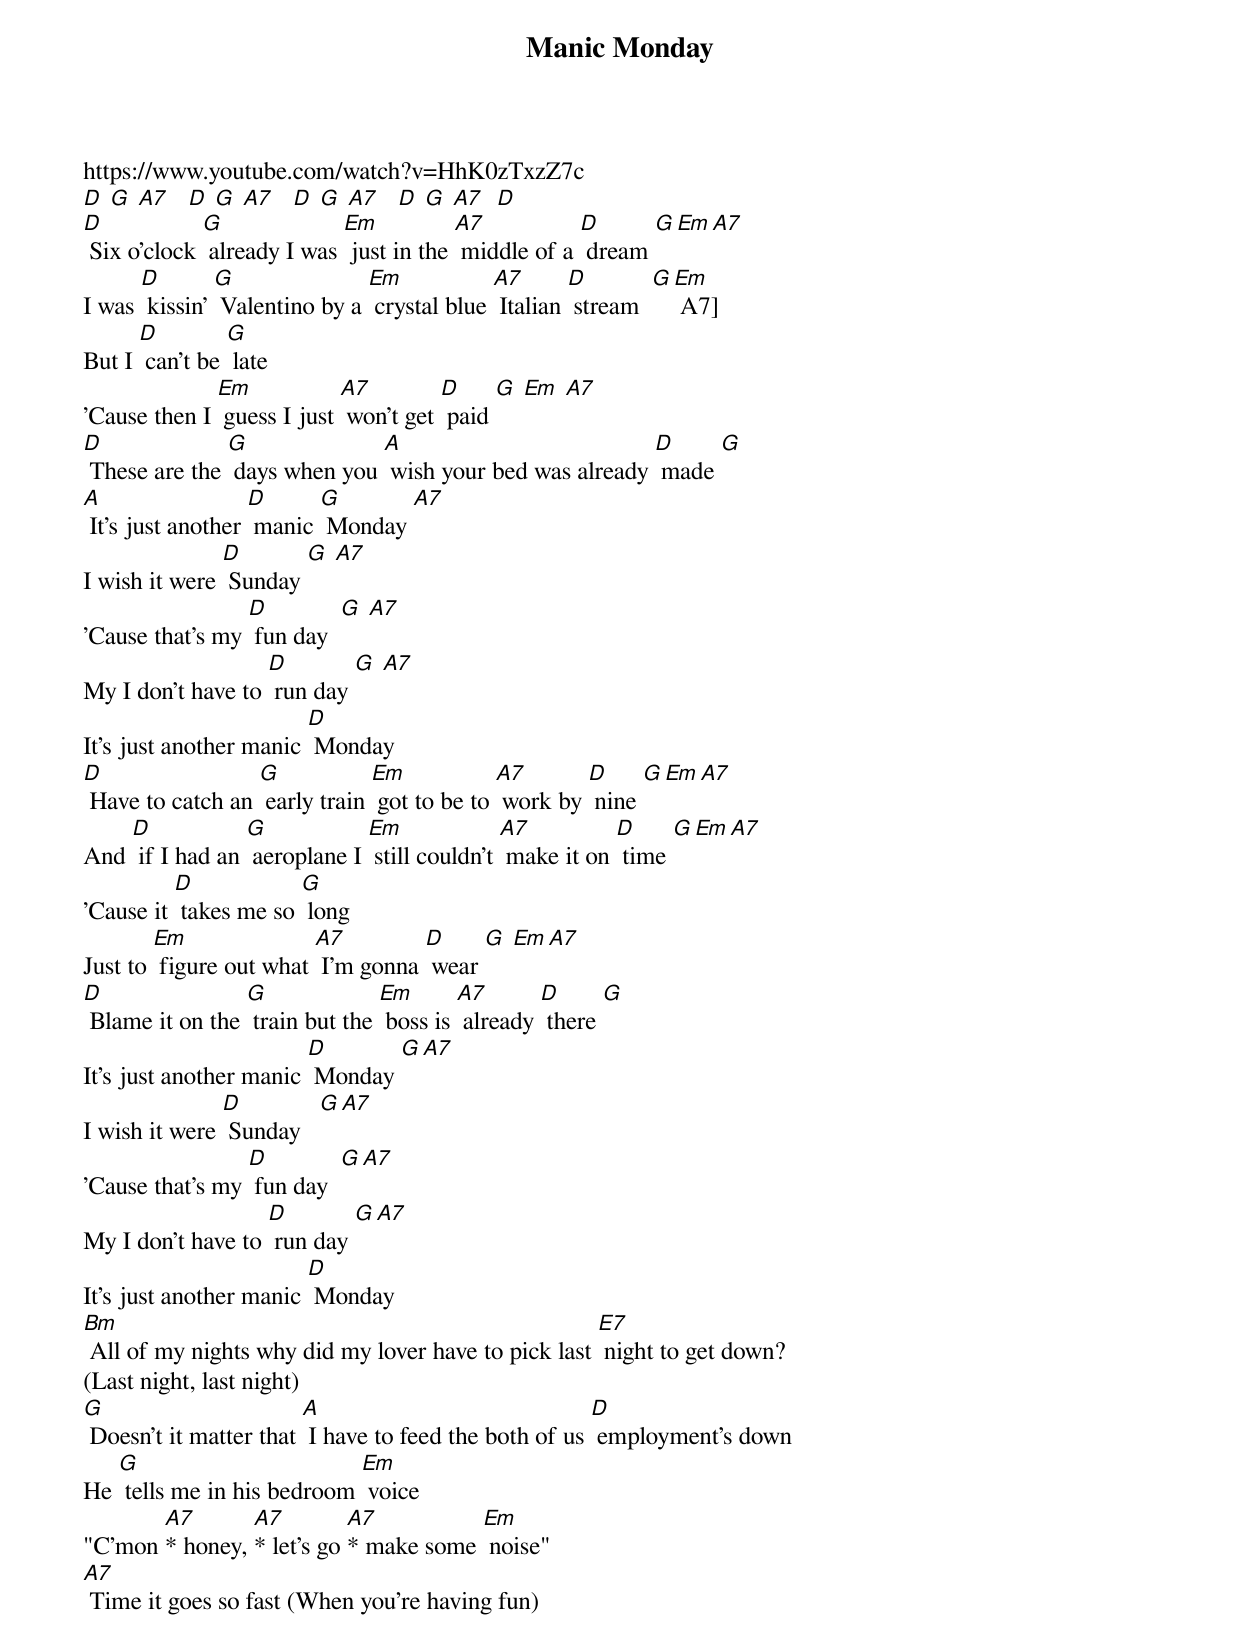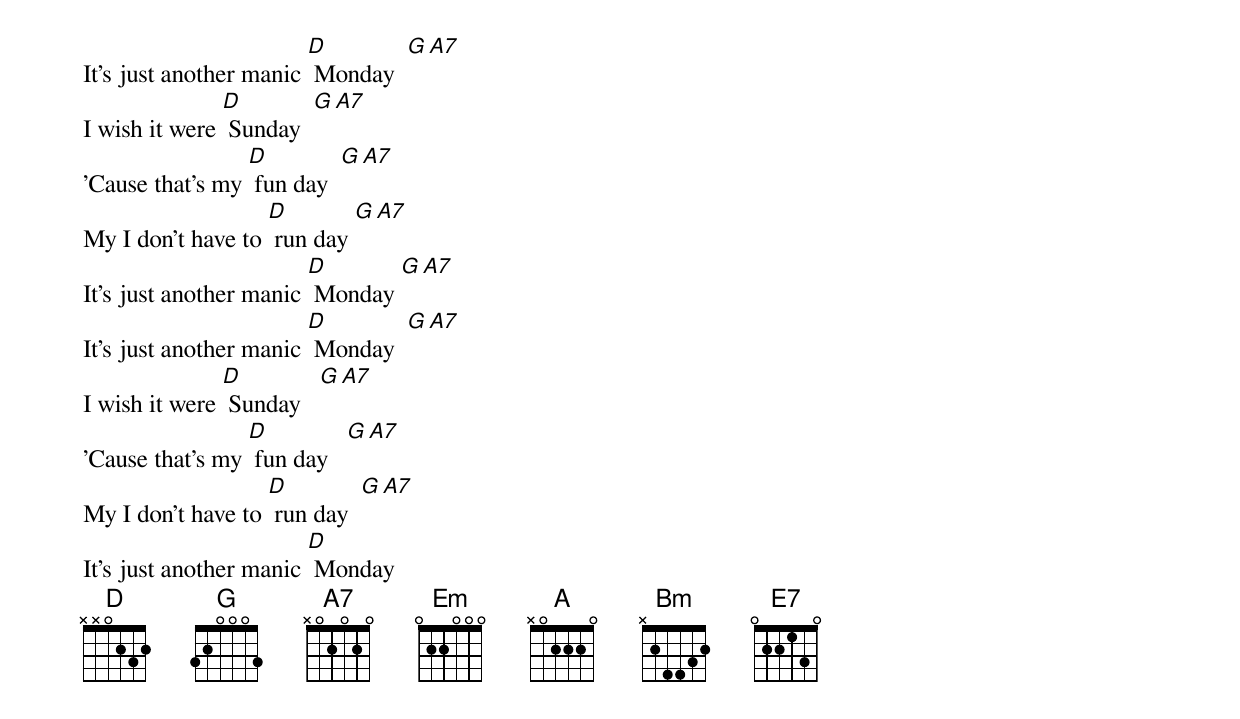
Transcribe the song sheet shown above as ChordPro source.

{t:Manic Monday}
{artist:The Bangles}
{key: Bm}
https://www.youtube.com/watch?v=HhK0zTxzZ7c
{c: }
[D] [G] [A7]   [D] [G] [A7]   [D] [G] [A7]   [D] [G] [A7]  [D]
[D] Six o'clock [G] already I was [Em] just in the [A7] middle of a [D] dream [G][Em][A7]
I was [D] kissin' [G] Valentino by a [Em] crystal blue [A7] Italian [D] stream  [G][Em] A7]
But I [D] can't be [G] late
'Cause then I [Em] guess I just [A7] won't get [D] paid [G] [Em] [A7]
[D] These are the [G] days when you [A] wish your bed was already [D] made [G]
{c: }
[A] It's just another [D] manic [G] Monday [A7]
I wish it were [D] Sunday [G] [A7]
'Cause that's my [D] fun day  [G] [A7]
My I don't have to [D] run day [G] [A7]
It's just another manic [D] Monday
{c: }
[D] Have to catch an [G] early train [Em] got to be to [A7] work by [D] nine [G][Em][A7]
And [D] if I had an [G] aeroplane I [Em] still couldn't [A7] make it on [D] time [G][Em][A7]
'Cause it [D] takes me so [G] long
Just to [Em] figure out what [A7] I'm gonna [D] wear [G] [Em][A7]
[D] Blame it on the [G] train but the [Em] boss is [A7] already [D] there [G]
{c: }
It's just another manic [D] Monday [G][A7]
I wish it were [D] Sunday   [G][A7]
'Cause that's my [D] fun day  [G][A7]
My I don't have to [D] run day [G][A7]
It's just another manic [D] Monday
{c: }
[Bm] All of my nights why did my lover have to pick last [E7] night to get down?
(Last night, last night)
[G] Doesn't it matter that [A] I have to feed the both of us [D] employment's down
He [G] tells me in his bedroom [Em] voice
"C'mon [A7]* honey, [A7]* let's go [A7]* make some [Em] noise"
[A7] Time it goes so fast (When you're having fun)
{c: }
It's just another manic [D] Monday  [G][A7]
I wish it were [D] Sunday  [G][A7]
'Cause that's my [D] fun day  [G][A7]
My I don't have to [D] run day [G][A7]
It's just another manic [D] Monday [G][A7]
{c: }
It's just another manic [D] Monday  [G][A7]
I wish it were [D] Sunday   [G][A7]
'Cause that's my [D] fun day   [G][A7]
My I don't have to [D] run day  [G][A7]
It's just another manic [D] Monday
